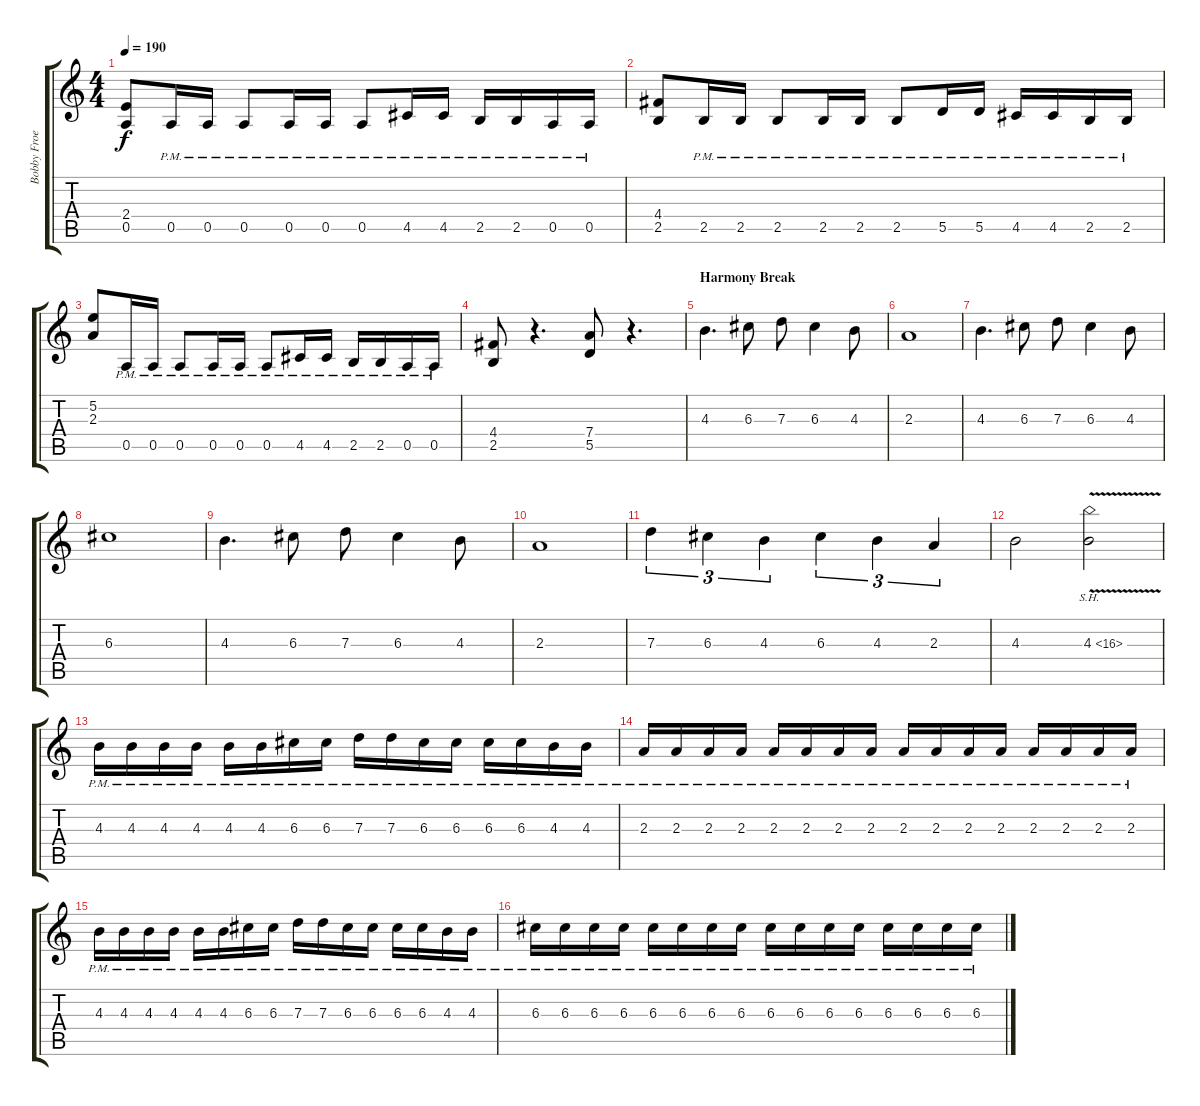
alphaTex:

\track ("Bobby Froese" "Bobby Froe") {instrument distortionguitar}
\staff {score tabs}
\tuning (E4 B3 G3 D3 A2 E2) {hide}
\ts (4 4)
\tempo 190
\clef g2
\ks c
(2.4 0.5).8{dy f} 0.5{pm}.16 0.5{pm}.16 0.5{pm}.8 0.5{pm}.16 0.5{pm}.16 0.5{pm}.8 4.5{pm}.16 4.5{pm}.16 2.5{pm}.16 2.5{pm}.16 0.5{pm}.16 0.5{pm}.16 |
(4.4 2.5).8 2.5{pm}.16 2.5{pm}.16 2.5{pm}.8 2.5{pm}.16 2.5{pm}.16 2.5{pm}.8 5.5{pm}.16 5.5{pm}.16 4.5{pm}.16 4.5{pm}.16 2.5{pm}.16 2.5{pm}.16 |
(5.2 2.3).8 0.5{pm}.16 0.5{pm}.16 0.5{pm}.8 0.5{pm}.16 0.5{pm}.16 0.5{pm}.8 4.5{pm}.16 4.5{pm}.16 2.5{pm}.16 2.5{pm}.16 0.5{pm}.16 0.5{pm}.16 |
(4.4 2.5).8 r.4{d} (7.4 5.5).8 r.4{d} |
\section ("" "Harmony Break")
4.3.4{d} 6.3.8 7.3.8 6.3.4 4.3.8 |
2.3.1 |
4.3.4{d} 6.3.8 7.3.8 6.3.4 4.3.8 |
6.3.1 |
4.3.4{d} 6.3.8 7.3.8 6.3.4 4.3.8 |
2.3.1 |
7.3.4{tu (3 2)} 6.3.4{tu (3 2)} 4.3.4{tu (3 2)} 6.3.4{tu (3 2)} 4.3.4{tu (3 2)} 2.3.4{tu (3 2)} |
4.3.2 4.3{sh 12 v}.2 |
4.3{pm}.16 4.3{pm}.16 4.3{pm}.16 4.3{pm}.16 4.3{pm}.16 4.3{pm}.16 6.3{pm}.16 6.3{pm}.16 7.3{pm}.16 7.3{pm}.16 6.3{pm}.16 6.3{pm}.16 6.3{pm}.16 6.3{pm}.16 4.3{pm}.16 4.3{pm}.16 |
2.3{pm}.16 2.3{pm}.16 2.3{pm}.16 2.3{pm}.16 2.3{pm}.16 2.3{pm}.16 2.3{pm}.16 2.3{pm}.16 2.3{pm}.16 2.3{pm}.16 2.3{pm}.16 2.3{pm}.16 2.3{pm}.16 2.3{pm}.16 2.3{pm}.16 2.3{pm}.16 |
4.3{pm}.16 4.3{pm}.16 4.3{pm}.16 4.3{pm}.16 4.3{pm}.16 4.3{pm}.16 6.3{pm}.16 6.3{pm}.16 7.3{pm}.16 7.3{pm}.16 6.3{pm}.16 6.3{pm}.16 6.3{pm}.16 6.3{pm}.16 4.3{pm}.16 4.3{pm}.16 |
6.3{pm}.16 6.3{pm}.16 6.3{pm}.16 6.3{pm}.16 6.3{pm}.16 6.3{pm}.16 6.3{pm}.16 6.3{pm}.16 6.3{pm}.16 6.3{pm}.16 6.3{pm}.16 6.3{pm}.16 6.3{pm}.16 6.3{pm}.16 6.3{pm}.16 6.3{pm}.16
